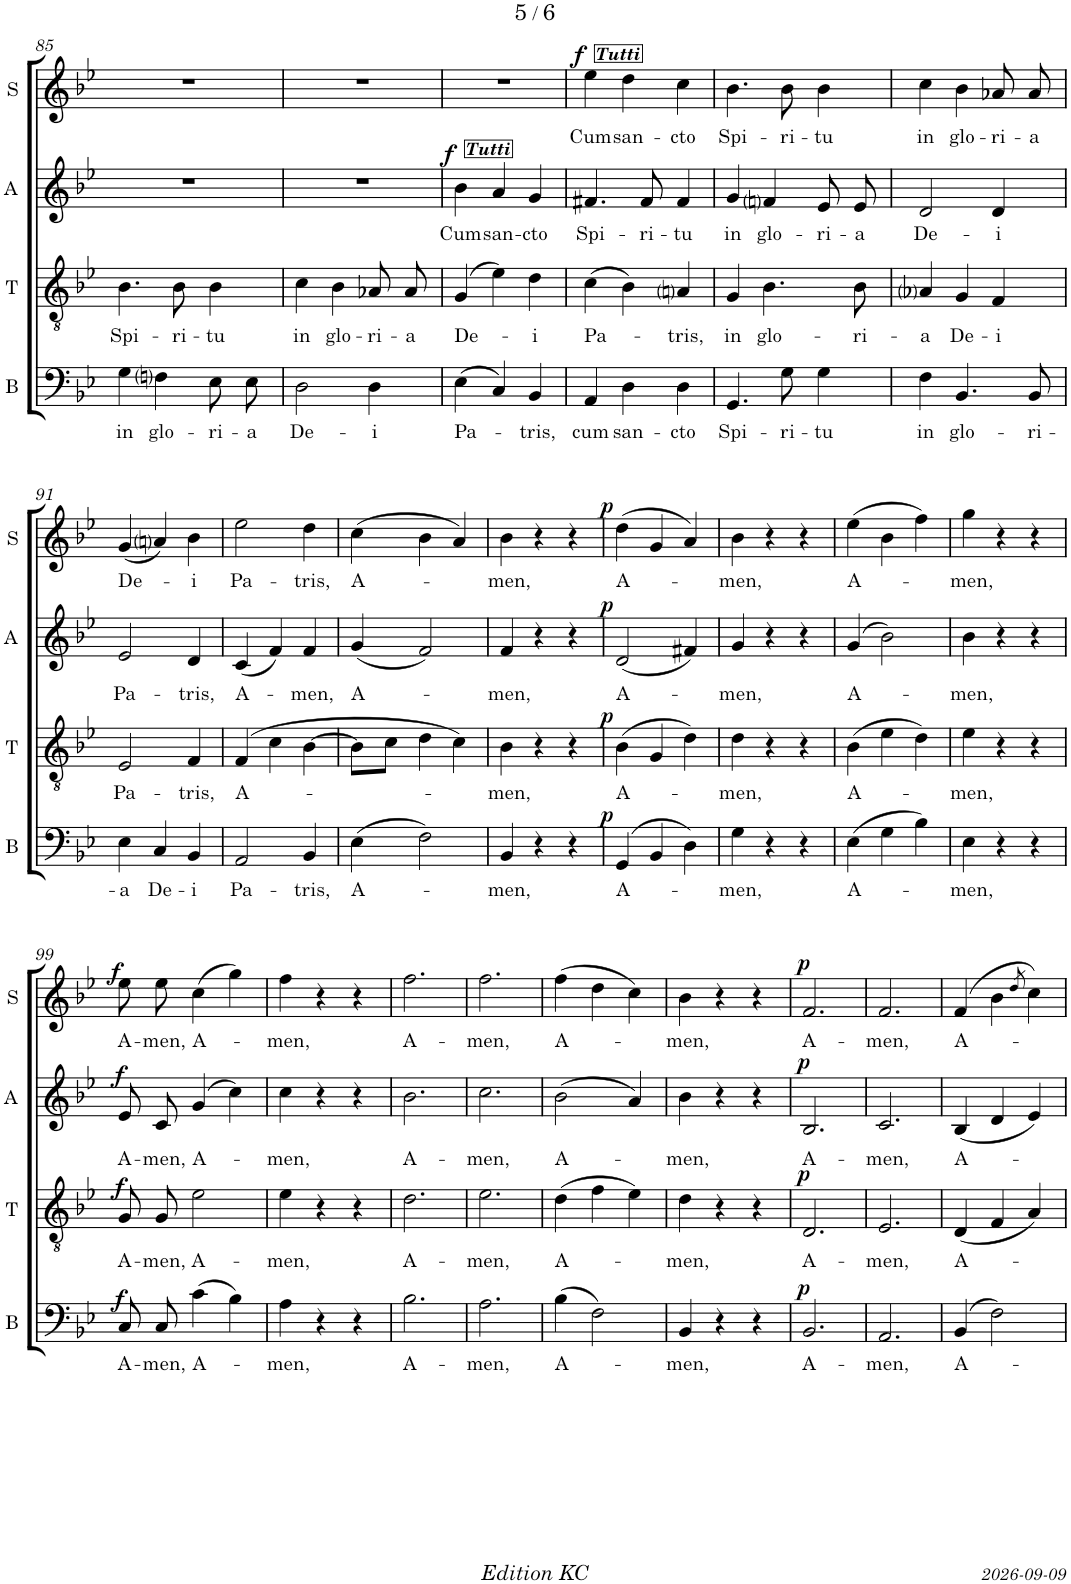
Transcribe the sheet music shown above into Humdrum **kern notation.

**kern	**text	**dynam	**kern	**text	**dynam	**kern	**text	**dynam	**kern	**text	**dynam
*part4	*part4	*part4	*part3	*part3	*part3	*part2	*part2	*part2	*part1	*part1	*part1
*staff4	*staff4	*staff4	*staff3	*staff3	*staff3	*staff2	*staff2	*staff2	*staff1	*staff1	*staff1
*I"B	*	*	*I"T	*	*	*I"A	*	*	*I"S	*	*
*I'B	*	*	*I'T	*	*	*I'A	*	*	*I'S	*	*
!!LO:PB:g=z
*clefF4	*	*	*clefGv2	*	*	*clefG2	*	*	*clefG2	*	*
*k[b-e-]	*	*	*k[b-e-]	*	*	*k[b-e-]	*	*	*k[b-e-]	*	*
*M3/4	*	*	*M3/4	*	*	*M3/4	*	*	*M3/4	*	*
=85	=85	=85	=85	=85	=85	=85	=85	=85	=85	=85	=85
!	!LO:LY:b	!	!	!LO:LY:b	!	!	!	!	!	!	!
4G\	in	.	4.B-\	Spi-	.	2.r	.	.	2.r	.	.
!	!LO:LY:b	!	!	!	!	!	!	!	!	!	!
4Fni\	glo-	.	.	.	.	.	.	.	.	.	.
!	!	!	!	!LO:LY:b	!	!	!	!	!	!	!
.	.	.	8B-\	-ri-	.	.	.	.	.	.	.
!	!LO:LY:b	!	!	!LO:LY:b	!	!	!	!	!	!	!
8E-\L	-ri-	.	4B-\	-tu	.	.	.	.	.	.	.
!	!LO:LY:b	!	!	!	!	!	!	!	!	!	!
8E-\J	-a	.	.	.	.	.	.	.	.	.	.
=86	=86	=86	=86	=86	=86	=86	=86	=86	=86	=86	=86
!	!LO:LY:b	!	!	!LO:LY:b	!	!	!	!	!	!	!
2D\	De-	.	4c\	in	.	2.r	.	.	2.r	.	.
!	!	!	!	!LO:LY:b	!	!	!	!	!	!	!
.	.	.	4B-\	glo-	.	.	.	.	.	.	.
!	!LO:LY:b	!	!	!LO:LY:b	!	!	!	!	!	!	!
4D\	-i	.	8A-X/	-ri-	.	.	.	.	.	.	.
!	!	!	!	!LO:LY:b	!	!	!	!	!	!	!
.	.	.	8A-/	-a	.	.	.	.	.	.	.
=87	=87	=87	=87	=87	=87	=87	=87	=87	=87	=87	=87
!	!	!	!	!	!	!LO:TX:a:Bi:t=Tutti	!	!	!	!	!
!	!LO:LY:b	!	!	!LO:LY:b	!	!	!LO:LY:b	!LO:DY:b	!	!	!
(4E-\	Pa-	.	(4G/	De-	.	4b-\	Cum	f	2.r	.	.
!	!	!	!	!	!	!	!LO:LY:b	!	!	!	!
4C/)	.	.	4e-\)	.	.	4a/	san-	.	.	.	.
!	!LO:LY:b	!	!	!LO:LY:b	!	!	!LO:LY:b	!	!	!	!
4BB-/	-tris,	.	4d\	-i	.	4g/	-cto	.	.	.	.
=88	=88	=88	=88	=88	=88	=88	=88	=88	=88	=88	=88
!	!	!	!	!	!	!	!	!	!LO:TX:a:Bi:t=Tutti	!	!
!	!LO:LY:b	!	!	!LO:LY:b	!	!	!LO:LY:b	!	!	!LO:LY:b	!LO:DY:b
4AA/	cum	.	(4c\	Pa-	.	4.f#X/	Spi-	.	4ee-\	Cum	f
!	!LO:LY:b	!	!	!	!	!	!	!	!	!LO:LY:b	!
4D\	san-	.	4B-\)	.	.	.	.	.	4dd\	san-	.
!	!	!	!	!	!	!	!LO:LY:b	!	!	!	!
.	.	.	.	.	.	8f#/	-ri-	.	.	.	.
!	!LO:LY:b	!	!	!LO:LY:b	!	!	!LO:LY:b	!	!	!LO:LY:b	!
4D\	-cto	.	4Ani/	-tris,	.	4f#/	-tu	.	4cc\	-cto	.
=89	=89	=89	=89	=89	=89	=89	=89	=89	=89	=89	=89
!	!LO:LY:b	!	!	!LO:LY:b	!	!	!LO:LY:b	!	!	!LO:LY:b	!
4.GG/	Spi-	.	4G/	in	.	4g/	in	.	4.b-\	Spi-	.
!	!	!	!	!LO:LY:b	!	!	!LO:LY:b	!	!	!	!
.	.	.	4.B-\	glo-	.	4fni/	glo-	.	.	.	.
!	!LO:LY:b	!	!	!	!	!	!	!	!	!LO:LY:b	!
8G\	-ri-	.	.	.	.	.	.	.	8b-\	-ri-	.
!	!LO:LY:b	!	!	!	!	!	!LO:LY:b	!	!	!LO:LY:b	!
4G\	-tu	.	.	.	.	8e-/L	-ri-	.	4b-\	-tu	.
!	!	!	!	!LO:LY:b	!	!	!LO:LY:b	!	!	!	!
.	.	.	8B-\	-ri-	.	8e-/J	-a	.	.	.	.
=90	=90	=90	=90	=90	=90	=90	=90	=90	=90	=90	=90
!	!LO:LY:b	!	!	!LO:LY:b	!	!	!LO:LY:b	!	!	!LO:LY:b	!
4F\	in	.	4A-i/	-a	.	2d/	De-	.	4cc\	in	.
!	!LO:LY:b	!	!	!LO:LY:b	!	!	!	!	!	!LO:LY:b	!
4.BB-/	glo-	.	4G/	De-	.	.	.	.	4b-\	glo-	.
!	!	!	!	!LO:LY:b	!	!	!LO:LY:b	!	!	!LO:LY:b	!
.	.	.	4F/	-i	.	4d/	-i	.	8a-X/L	-ri-	.
!	!LO:LY:b	!	!	!	!	!	!	!	!	!LO:LY:b	!
8BB-/	-ri-	.	.	.	.	.	.	.	8a-/J	-a	.
!!LO:LB:g=z
=91	=91	=91	=91	=91	=91	=91	=91	=91	=91	=91	=91
!	!LO:LY:b	!	!	!LO:LY:b	!	!	!LO:LY:b	!	!	!LO:LY:b	!
4E-\	-a	.	2E-/	Pa-	.	2e-/	Pa-	.	(4g/	De-	.
!	!LO:LY:b	!	!	!	!	!	!	!	!	!	!
4C/	De-	.	.	.	.	.	.	.	4ani/)	.	.
!	!LO:LY:b	!	!	!LO:LY:b	!	!	!LO:LY:b	!	!	!LO:LY:b	!
4BB-/	-i	.	4F/	-tris,	.	4d/	-tris,	.	4b-\	-i	.
=92	=92	=92	=92	=92	=92	=92	=92	=92	=92	=92	=92
!	!LO:LY:b	!	!	!LO:LY:b	!	!	!LO:LY:b	!	!	!LO:LY:b	!
2AA/	Pa-	.	(4F/	A-	.	(4c/	A-	.	2ee-\	Pa-	.
.	.	.	4c\	.	.	4f/)	.	.	.	.	.
!	!LO:LY:b	!	!	!	!	!	!LO:LY:b	!	!	!LO:LY:b	!
4BB-/	-tris,	.	[4B-\	.	.	4f/	-men,	.	4dd\	-tris,	.
=93	=93	=93	=93	=93	=93	=93	=93	=93	=93	=93	=93
!	!LO:LY:b	!	!	!	!	!	!LO:LY:b	!	!	!LO:LY:b	!
(4E-\	A-	.	8B-\L]	.	.	(4g/	A-	.	(4cc\	A-	.
.	.	.	8c\J	.	.	.	.	.	.	.	.
2F\)	.	.	4d\	.	.	2f/)	.	.	4b-\	.	.
.	.	.	4c\)	.	.	.	.	.	4a/)	.	.
=94	=94	=94	=94	=94	=94	=94	=94	=94	=94	=94	=94
!	!LO:LY:b	!	!	!LO:LY:b	!	!	!LO:LY:b	!	!	!LO:LY:b	!
4BB-/	-men,	.	4B-\	-men,	.	4f/	-men,	.	4b-\	-men,	.
4r	.	.	4r	.	.	4r	.	.	4r	.	.
4r	.	.	4r	.	.	4r	.	.	4r	.	.
=95	=95	=95	=95	=95	=95	=95	=95	=95	=95	=95	=95
!	!LO:LY:b	!LO:DY:b	!	!LO:LY:b	!LO:DY:b	!	!LO:LY:b	!LO:DY:b	!	!LO:LY:b	!LO:DY:b
(4GG/	A-	p	(4B-\	A-	p	(2d/	A-	p	(4dd\	A-	p
4BB-/	.	.	4G/	.	.	.	.	.	4g/	.	.
4D\)	.	.	4d\)	.	.	4f#X/)	.	.	4a/)	.	.
=96	=96	=96	=96	=96	=96	=96	=96	=96	=96	=96	=96
!	!LO:LY:b	!	!	!LO:LY:b	!	!	!LO:LY:b	!	!	!LO:LY:b	!
4G\	-men,	.	4d\	-men,	.	4g/	-men,	.	4b-\	-men,	.
4r	.	.	4r	.	.	4r	.	.	4r	.	.
4r	.	.	4r	.	.	4r	.	.	4r	.	.
=97	=97	=97	=97	=97	=97	=97	=97	=97	=97	=97	=97
!	!LO:LY:b	!	!	!LO:LY:b	!	!	!LO:LY:b	!	!	!LO:LY:b	!
(4E-\	A-	.	(4B-\	A-	.	(4g/	A-	.	(4ee-\	A-	.
4G\	.	.	4e-\	.	.	2b-\)	.	.	4b-\	.	.
4B-\)	.	.	4d\)	.	.	.	.	.	4ff\)	.	.
=98	=98	=98	=98	=98	=98	=98	=98	=98	=98	=98	=98
!	!LO:LY:b	!	!	!LO:LY:b	!	!	!LO:LY:b	!	!	!LO:LY:b	!
4E-\	-men,	.	4e-\	-men,	.	4b-\	-men,	.	4gg\	-men,	.
4r	.	.	4r	.	.	4r	.	.	4r	.	.
4r	.	.	4r	.	.	4r	.	.	4r	.	.
!!LO:LB:g=z
=99	=99	=99	=99	=99	=99	=99	=99	=99	=99	=99	=99
!	!LO:LY:b	!LO:DY:b	!	!LO:LY:b	!LO:DY:b	!	!LO:LY:b	!LO:DY:b	!	!LO:LY:b	!LO:DY:b
8C/L	A-	f	8G/	A-	f	8e-/L	A-	f	8ee-\L	A-	f
!	!LO:LY:b	!	!	!LO:LY:b	!	!	!LO:LY:b	!	!	!LO:LY:b	!
8C/J	-men,	.	8G/	-men,	.	8c/J	-men,	.	8ee-\J	-men,	.
!	!LO:LY:b	!	!	!LO:LY:b	!	!	!LO:LY:b	!	!	!LO:LY:b	!
(4c\	A-	.	2e-\	A-	.	(4g/	A-	.	(4cc\	A-	.
4B-\)	.	.	.	.	.	4cc\)	.	.	4gg\)	.	.
=100	=100	=100	=100	=100	=100	=100	=100	=100	=100	=100	=100
!	!LO:LY:b	!	!	!LO:LY:b	!	!	!LO:LY:b	!	!	!LO:LY:b	!
4A\	-men,	.	4e-\	-men,	.	4cc\	-men,	.	4ff\	-men,	.
4r	.	.	4r	.	.	4r	.	.	4r	.	.
4r	.	.	4r	.	.	4r	.	.	4r	.	.
=101	=101	=101	=101	=101	=101	=101	=101	=101	=101	=101	=101
!	!LO:LY:b	!	!	!LO:LY:b	!	!	!LO:LY:b	!	!	!LO:LY:b	!
2.B-\	A-	.	2.d\	A-	.	2.b-\	A-	.	2.ff\	A-	.
=102	=102	=102	=102	=102	=102	=102	=102	=102	=102	=102	=102
!	!LO:LY:b	!	!	!LO:LY:b	!	!	!LO:LY:b	!	!	!LO:LY:b	!
2.A\	-men,	.	2.e-\	-men,	.	2.cc\	-men,	.	2.ff\	-men,	.
=103	=103	=103	=103	=103	=103	=103	=103	=103	=103	=103	=103
!	!LO:LY:b	!	!	!LO:LY:b	!	!	!LO:LY:b	!	!	!LO:LY:b	!
(4B-\	A-	.	(4d\	A-	.	(2b-\	A-	.	(4ff\	A-	.
2F\)	.	.	4f\	.	.	.	.	.	4dd\	.	.
.	.	.	4e-\)	.	.	4a/)	.	.	4cc\)	.	.
=104	=104	=104	=104	=104	=104	=104	=104	=104	=104	=104	=104
!	!LO:LY:b	!	!	!LO:LY:b	!	!	!LO:LY:b	!	!	!LO:LY:b	!
4BB-/	-men,	.	4d\	-men,	.	4b-\	-men,	.	4b-\	-men,	.
4r	.	.	4r	.	.	4r	.	.	4r	.	.
4r	.	.	4r	.	.	4r	.	.	4r	.	.
=105	=105	=105	=105	=105	=105	=105	=105	=105	=105	=105	=105
!	!LO:LY:b	!LO:DY:b	!	!LO:LY:b	!LO:DY:b	!	!LO:LY:b	!LO:DY:b	!	!LO:LY:b	!LO:DY:b
2.BB-/	A-	p	2.D/	A-	p	2.B-/	A-	p	2.f/	A-	p
=106	=106	=106	=106	=106	=106	=106	=106	=106	=106	=106	=106
!	!LO:LY:b	!	!	!LO:LY:b	!	!	!LO:LY:b	!	!	!LO:LY:b	!
2.AA/	-men,	.	2.E-/	-men,	.	2.c/	-men,	.	2.f/	-men,	.
=107	=107	=107	=107	=107	=107	=107	=107	=107	=107	=107	=107
!	!LO:LY:b	!	!	!LO:LY:b	!	!	!LO:LY:b	!	!	!LO:LY:b	!
(4BB-/	A-	.	(4D/	A-	.	(4B-/	A-	.	(4f/	A-	.
2F\)	.	.	4F/	.	.	4d/	.	.	4b-\	.	.
.	.	.	.	.	.	.	.	.	8qdd/	.	.
.	.	.	4A/)	.	.	4e-/)	.	.	4cc\)	.	.
=	=	=	=	=	=	=	=	=	=	=	=
*-	*-	*-	*-	*-	*-	*-	*-	*-	*-	*-	*-
